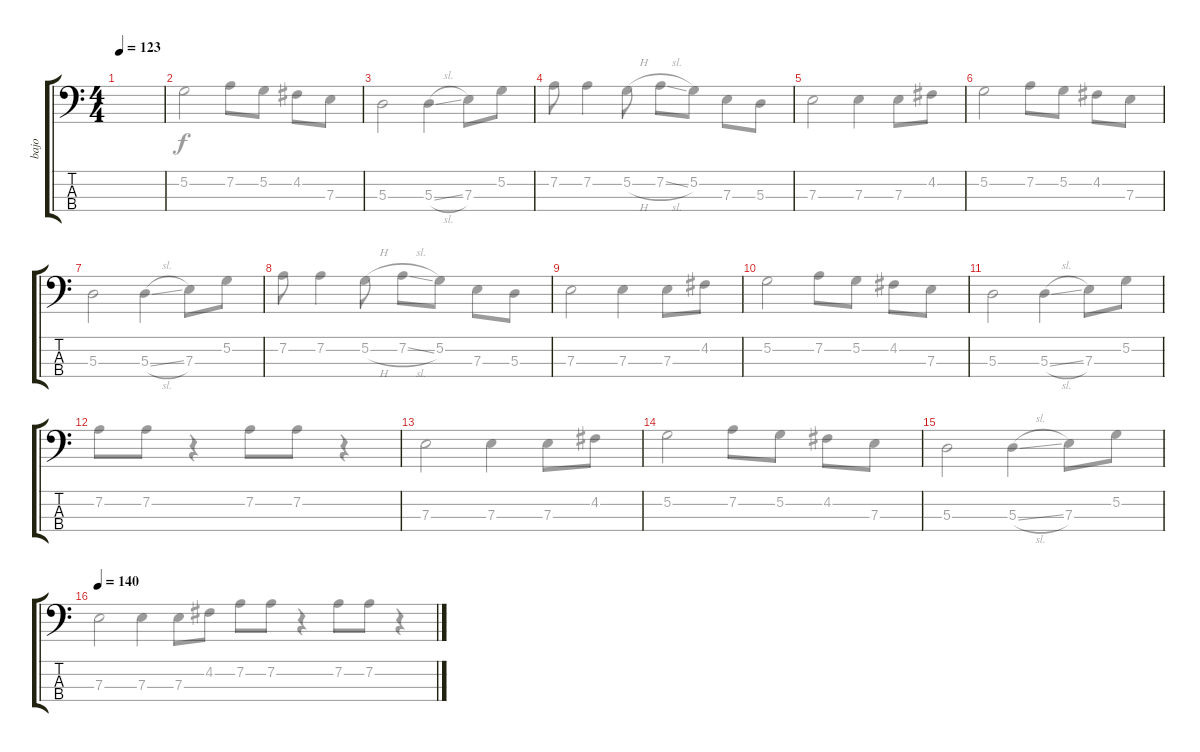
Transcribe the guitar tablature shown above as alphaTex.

\track ("bajo" "bajo") {instrument electricbassfinger}
\staff {score tabs}
\tuning (G2 D2 A1 E1) {hide}
\voice
\ts (4 4)
\tempo 123
\clef f4
\ks c
|
|
|
|
|
|
|
|
|
|
|
|
|
|
|
\tempo 140
\voice
\clef f4
\ks c
7.3.2{dy f} 7.3.4 7.3.8 4.2.8 |
5.2.2 7.2.8 5.2.8 4.2.8 7.3.8 |
5.3.2 5.3{sl}.4 7.3.8 5.2.8 |
7.2.8 7.2.4 5.2{h}.8 7.2{sl}.8 5.2.8 7.3.8 5.3.8 |
7.3.2 7.3.4 7.3.8 4.2.8 |
5.2.2 7.2.8 5.2.8 4.2.8 7.3.8 |
5.3.2 5.3{sl}.4 7.3.8 5.2.8 |
7.2.8 7.2.4 5.2{h}.8 7.2{sl}.8 5.2.8 7.3.8 5.3.8 |
7.3.2 7.3.4 7.3.8 4.2.8 |
5.2.2 7.2.8 5.2.8 4.2.8 7.3.8 |
5.3.2 5.3{sl}.4 7.3.8 5.2.8 |
7.2.8 7.2.8 r.4 7.2.8 7.2.8 r.4 |
7.3.2 7.3.4 7.3.8 4.2.8 |
5.2.2 7.2.8 5.2.8 4.2.8 7.3.8 |
5.3.2 5.3{sl}.4 7.3.8 5.2.8 |
7.2.8 7.2.8 r.4 7.2.8 7.2.8 r.4
